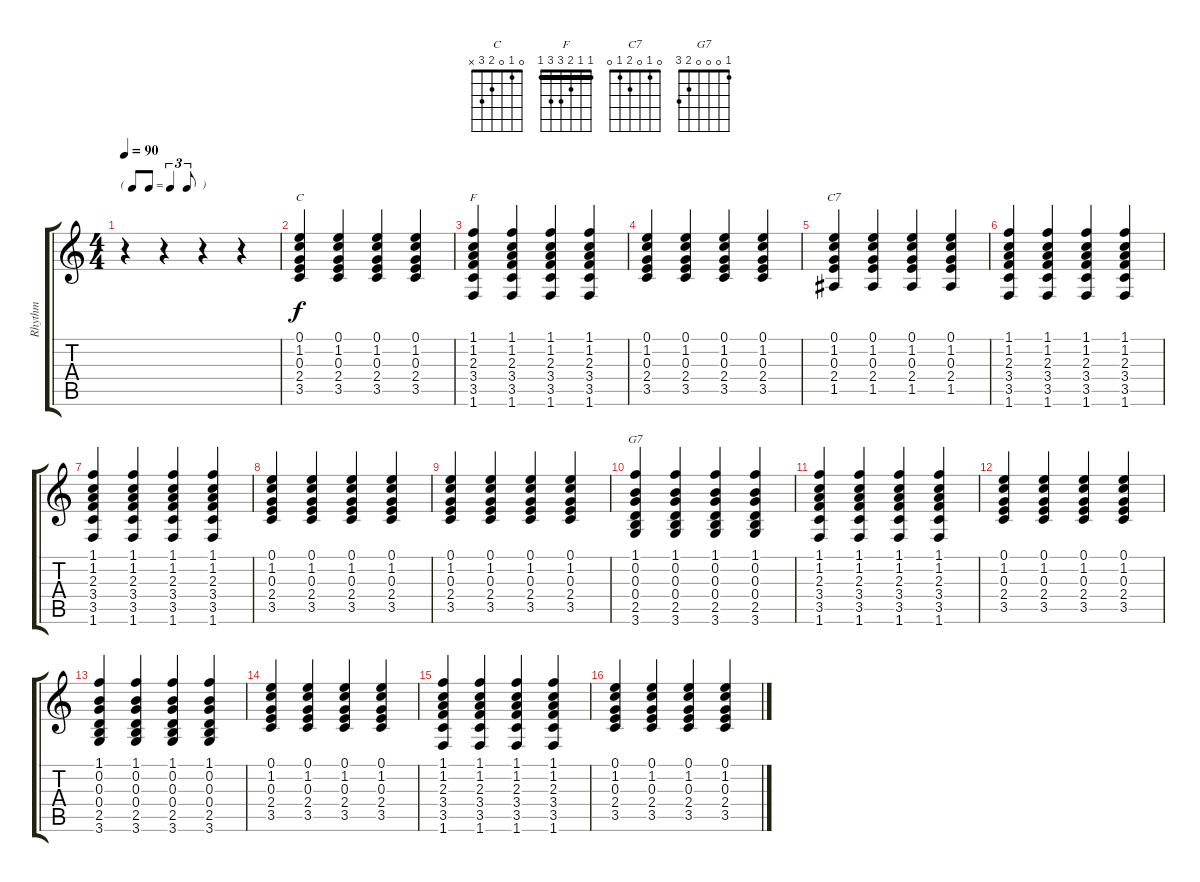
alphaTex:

\track ("Rhythm" "Rhythm") {instrument acousticguitarsteel}
\staff {score tabs}
\tuning (E4 B3 G3 D3 A2 E2) {hide}
\chord ("C" 0 1 0 2 3 x)
\chord ("F" 1 1 2 3 3 1) {barre 1}
\chord ("C7" 0 1 0 2 1 0)
\chord ("G7" 1 0 0 0 2 3)
\ts (4 4)
\tf triplet8th
\tempo 90
\clef g2
\ks c
r.4{dy f instrument acousticguitarsteel} r.4 r.4 r.4 |
(0.1 1.2 0.3 2.4 3.5).4{ch "C"} (0.1 1.2 0.3 2.4 3.5).4 (0.1 1.2 0.3 2.4 3.5).4 (0.1 1.2 0.3 2.4 3.5).4 |
(1.1 1.2 2.3 3.4 3.5 1.6).4{ch "F"} (1.1 1.2 2.3 3.4 3.5 1.6).4 (1.1 1.2 2.3 3.4 3.5 1.6).4 (1.1 1.2 2.3 3.4 3.5 1.6).4 |
(0.1 1.2 0.3 2.4 3.5).4 (0.1 1.2 0.3 2.4 3.5).4 (0.1 1.2 0.3 2.4 3.5).4 (0.1 1.2 0.3 2.4 3.5).4 |
(0.1 1.2 0.3 2.4 1.5).4{ch "C7"} (0.1 1.2 0.3 2.4 1.5).4 (0.1 1.2 0.3 2.4 1.5).4 (0.1 1.2 0.3 2.4 1.5).4 |
(1.1 1.2 2.3 3.4 3.5 1.6).4 (1.1 1.2 2.3 3.4 3.5 1.6).4 (1.1 1.2 2.3 3.4 3.5 1.6).4 (1.1 1.2 2.3 3.4 3.5 1.6).4 |
(1.1 1.2 2.3 3.4 3.5 1.6).4 (1.1 1.2 2.3 3.4 3.5 1.6).4 (1.1 1.2 2.3 3.4 3.5 1.6).4 (1.1 1.2 2.3 3.4 3.5 1.6).4 |
(0.1 1.2 0.3 2.4 3.5).4 (0.1 1.2 0.3 2.4 3.5).4 (0.1 1.2 0.3 2.4 3.5).4 (0.1 1.2 0.3 2.4 3.5).4 |
(0.1 1.2 0.3 2.4 3.5).4 (0.1 1.2 0.3 2.4 3.5).4 (0.1 1.2 0.3 2.4 3.5).4 (0.1 1.2 0.3 2.4 3.5).4 |
(1.1 0.2 0.3 0.4 2.5 3.6).4{ch "G7"} (1.1 0.2 0.3 0.4 2.5 3.6).4 (1.1 0.2 0.3 0.4 2.5 3.6).4 (1.1 0.2 0.3 0.4 2.5 3.6).4 |
(1.1 1.2 2.3 3.4 3.5 1.6).4 (1.1 1.2 2.3 3.4 3.5 1.6).4 (1.1 1.2 2.3 3.4 3.5 1.6).4 (1.1 1.2 2.3 3.4 3.5 1.6).4 |
(0.1 1.2 0.3 2.4 3.5).4 (0.1 1.2 0.3 2.4 3.5).4 (0.1 1.2 0.3 2.4 3.5).4 (0.1 1.2 0.3 2.4 3.5).4 |
(1.1 0.2 0.3 0.4 2.5 3.6).4 (1.1 0.2 0.3 0.4 2.5 3.6).4 (1.1 0.2 0.3 0.4 2.5 3.6).4 (1.1 0.2 0.3 0.4 2.5 3.6).4 |
(0.1 1.2 0.3 2.4 3.5).4 (0.1 1.2 0.3 2.4 3.5).4 (0.1 1.2 0.3 2.4 3.5).4 (0.1 1.2 0.3 2.4 3.5).4 |
(1.1 1.2 2.3 3.4 3.5 1.6).4 (1.1 1.2 2.3 3.4 3.5 1.6).4 (1.1 1.2 2.3 3.4 3.5 1.6).4 (1.1 1.2 2.3 3.4 3.5 1.6).4 |
(0.1 1.2 0.3 2.4 3.5).4 (0.1 1.2 0.3 2.4 3.5).4 (0.1 1.2 0.3 2.4 3.5).4 (0.1 1.2 0.3 2.4 3.5).4
